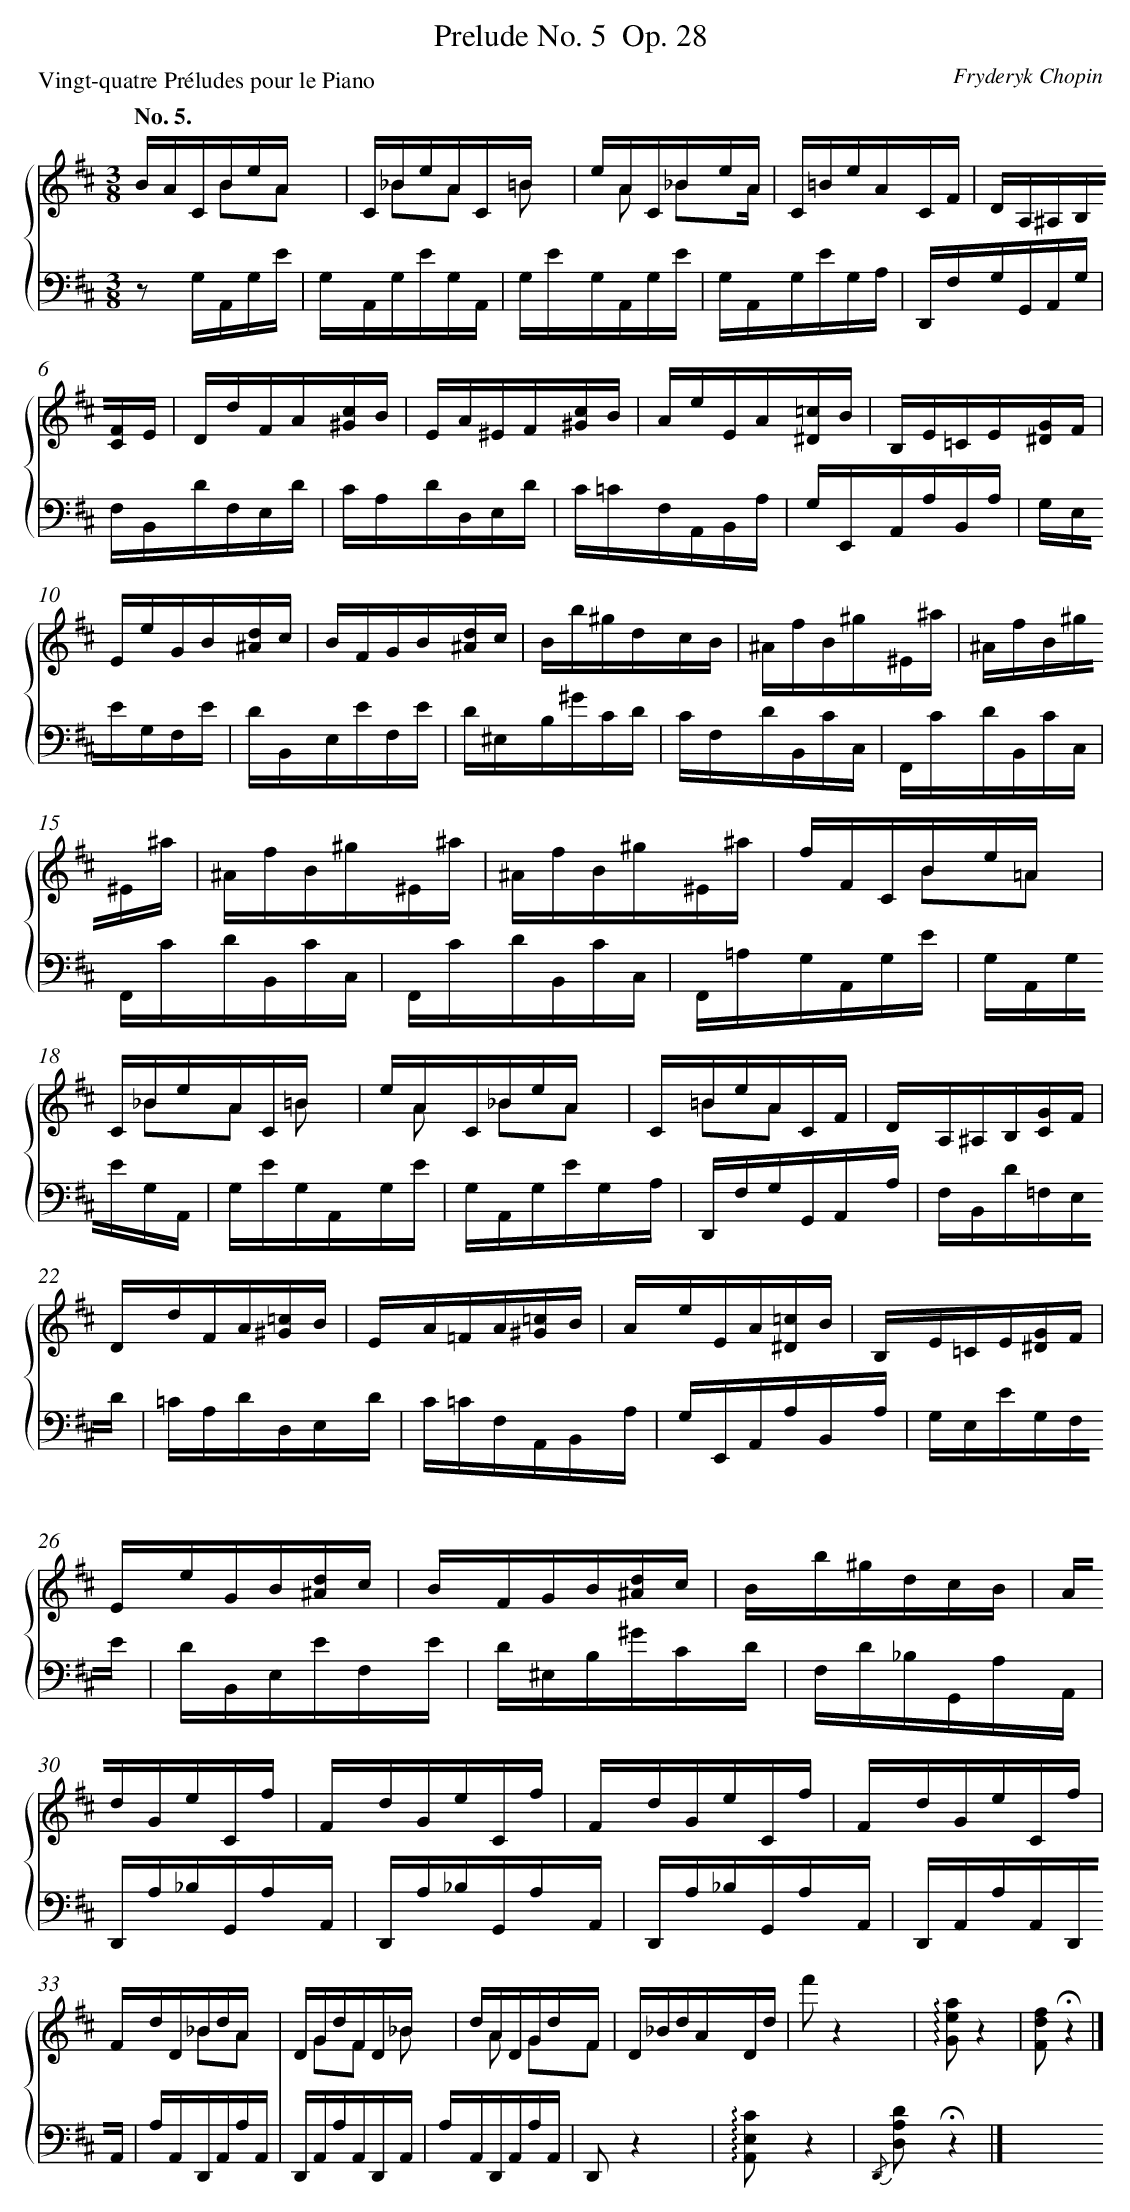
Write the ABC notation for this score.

X:1
T: Prelude No. 5	 Op. 28
C: Fryderyk Chopin
L: 1/16
M: 3/8
P: Vingt-quatre Préludes pour le Piano
Q: "No. 5."
%%staves {1 2}
V: 1 clef=treble
V: 2 clef=bass
K: D
[V:1] BACBeA & x3 B2A2 |
[V:2] z2 G,A,,G,E |
[V:1] C_BeAC=B & x_B2A2 =B2 |
[V:2] G,A,,G,EG,A,, |
[V:1] eAC_BeA & xA2 _B2A |
[V:2] G,EG,A,,G,E |
[V:1] C=BeACF |
[V:2] G,A,,G,EG,A, |
[V:1] DA,^A,B,[FC]E |
[V:2] D,,F,G,G,,A,,G, |
[V:1] DdFA[c^G]B |
[V:2] F,B,,DF,E,D |
[V:1] EA^EF[c^G]B |
[V:2] CA,DD,E,D |
[V:1] AeEA[=c^D]B |
[V:2] C=CF,A,,B,,A, |
[V:1] B,E=CE[G^D]F |
[V:2] G,E,,A,,A,B,,A, |
[V:1] EeGB[d^A]c |
[V:2] G,E,EG,F,E |
[V:1] BFGB[d^A]c |
[V:2] DB,,E,EF,E |
[V:1] Bb^gdcB |
[V:2] D^E,B,^GCD |
[V:1] ^AfB^g^E^a |
[V:2] CF,DB,,CC, |
[V:1] ^AfB^g^E^a |
[V:2] F,,CDB,,CC, |
[V:1] ^AfB^g^E^a |
[V:2] F,,CDB,,CC, |
[V:1] ^AfB^g^E^a |
[V:2] F,,CDB,,CC, |
[V:1] fFCBe=A & x3 B2=A2 |
[V:2] F,,=A,G,A,,G,E |
[V:1] C_BeAC=B & x_B2A2 =B2 |
[V:2] G,A,,G,EG,A,, |
[V:1] eAC_BeA & xA2 _B2A2 |
[V:2] G,EG,A,,G,E |
[V:1] C=BeACF & x=B2A2 x |
[V:2] G,A,,G,EG,A, |
[V:1] DA,^A,B,[GC]F |
[V:2] D,,F,G,G,,A,,A, |
[V:1] DdFA[=c^G]B |
[V:2] F,B,,D=F,E,D |
[V:1] EA=FA[=c^G]B |
[V:2] =CA,DD,E,D |
[V:1] AeEA[=c^D]B |
[V:2] C=CF,A,,B,,A, |
[V:1] B,E=CE[G^D]F |
[V:2] G,E,,A,,A,B,,A, |
[V:1] EeGB[d^A]c |
[V:2] G,E,EG,F,E |
[V:1] BFGB[d^A]c |
[V:2] DB,,E,EF,E |
[V:1] Bb^gdcB |
[V:2] D^E,B,^GCD |
[V:1] AdGeCf |
[V:2] F,D_B,G,,A,A,, |
[V:1] FdGeCf |
[V:2] D,,A,_B,G,,A,A,, |
[V:1] FdGeCf |
[V:2] D,,A,_B,G,,A,A,, |
[V:1] FdGeCf |
[V:2] D,,A,_B,G,,A,A,, |
[V:1] FdD_BdA & x3 _B2A2 |
[V:2] D,,A,,A,A,,D,,A,, |
[V:1] DGdFD_B & xG2F2 _B2 |
[V:2] A,A,,D,,A,,A,A,, |
[V:1] dADGdF & xA2 G2F2 |
[V:2] D,,A,,A,A,,D,,A,, |
[V:1] D_BdADd & xx4x |
[V:2] A,A,,D,,A,,A,A,, |
[V:1] f'2z4 |
[V:2] D,,2z4 |
[V:1] !arpeggio![a2e2G2]z4 |
[V:2] !arpeggio![C2E,2A,,2]z4 |
[V:1] [f2d2F2]!fermata!z4 |]
[V:2] {/D,,} [D2A,2D,2]!fermata!z4 |]
